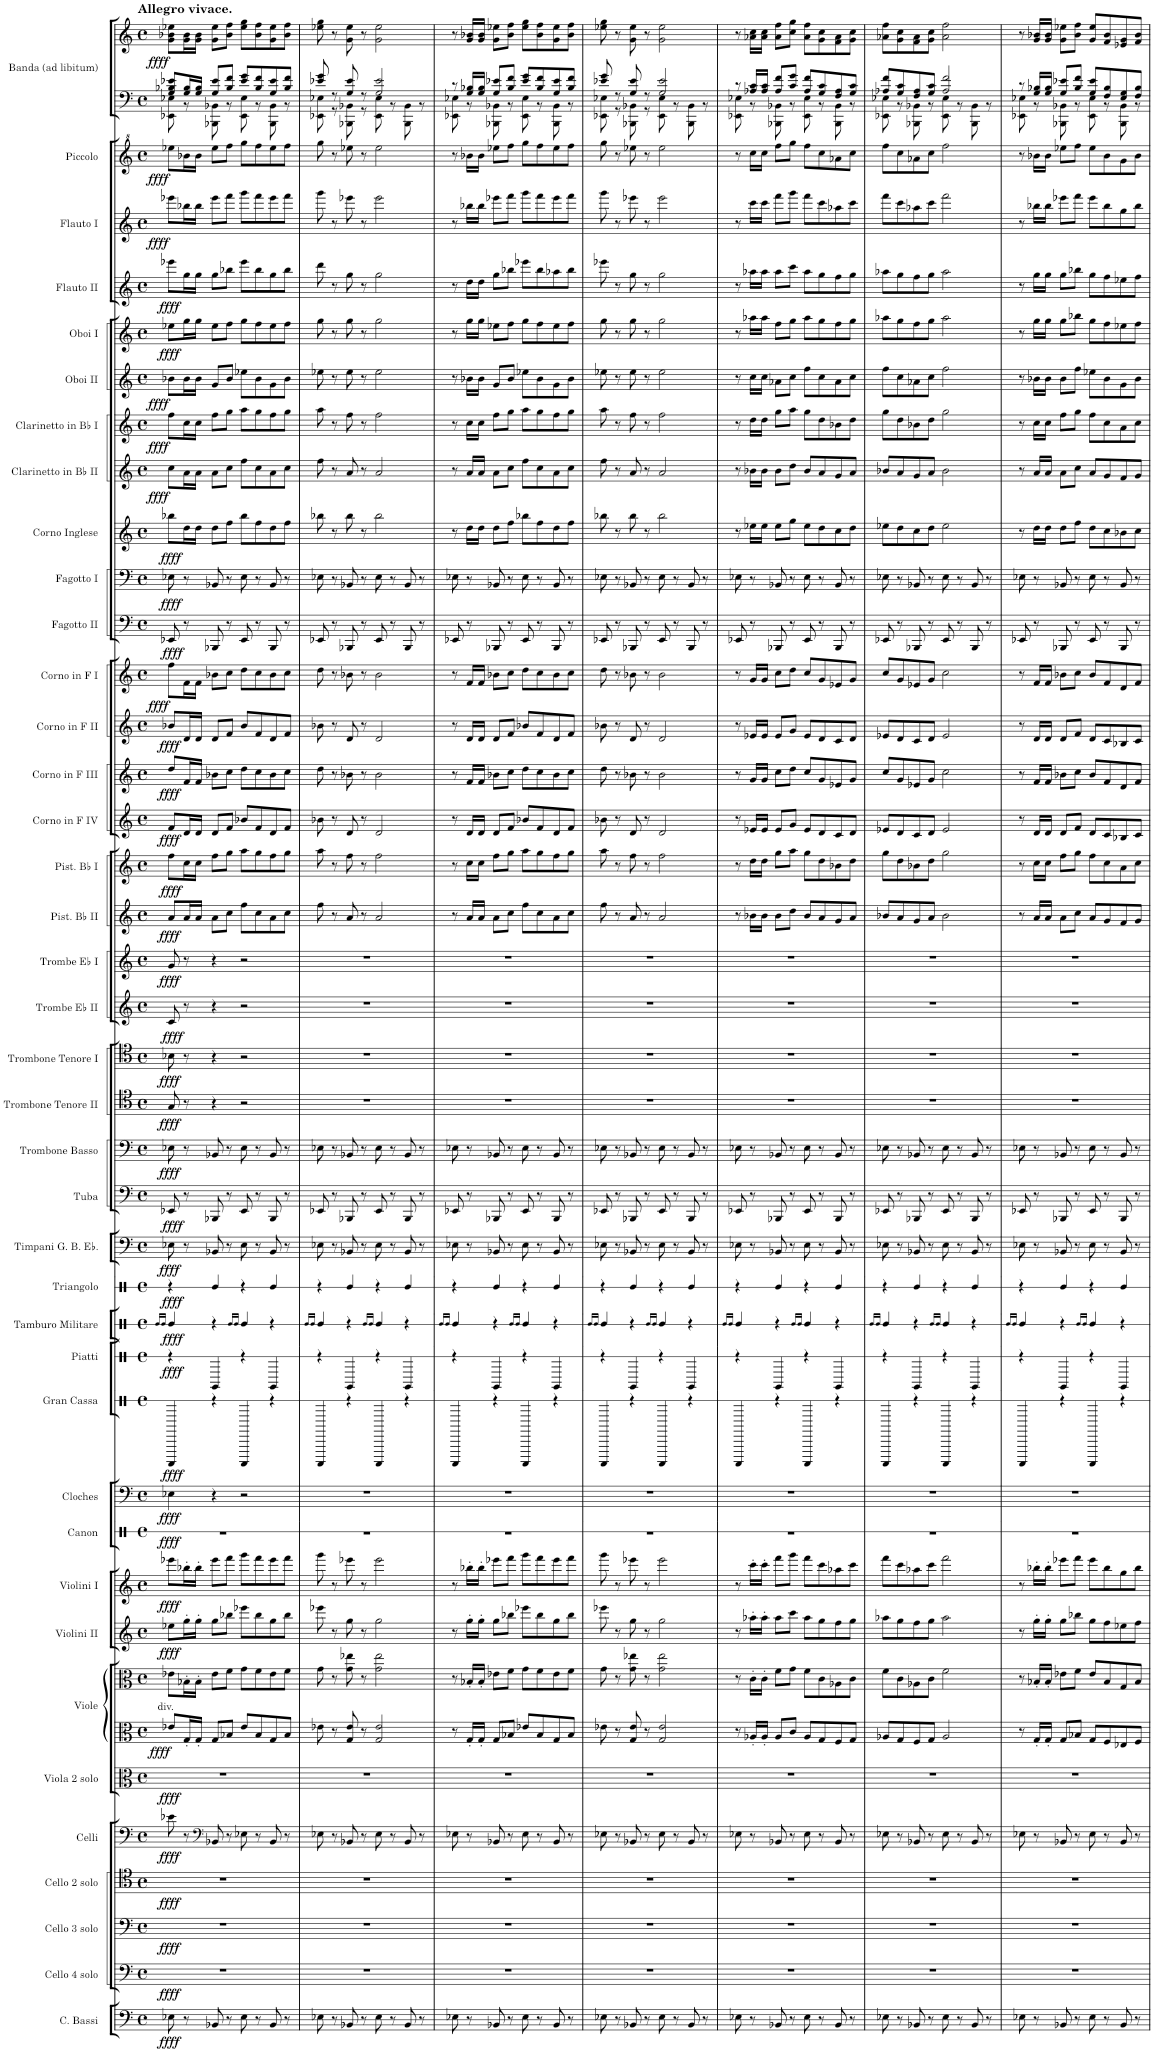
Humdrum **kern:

**kern	**dynam	**kern	**dynam	**kern	**dynam	**kern	**dynam	**kern	**dynam	**kern	**dynam	**kern	**kern	**dynam	**kern	**dynam	**kern	**dynam	**kern	**dynam	**kern	**dynam	**kern	**dynam	**kern	**dynam	**kern	**dynam	**kern	**dynam	**kern	**dynam	**kern	**dynam	**kern	**dynam	**kern	**dynam	**kern	**dynam	**kern	**dynam	**kern	**dynam	**kern	**dynam	**kern	**dynam	**kern	**dynam	**kern	**dynam	**kern	**dynam	**kern	**dynam	**kern	**dynam	**kern	**dynam	**kern	**dynam	**kern	**dynam	**kern	**dynam	**kern	**dynam	**kern	**dynam	**kern	**dynam	**kern	**dynam	**kern	**dynam	**kern	**kern	**dynam
*part39	*part39	*part38	*part38	*part37	*part37	*part36	*part36	*part35	*part35	*part34	*part34	*part33	*part33	*part33	*part32	*part32	*part31	*part31	*part30	*part30	*part29	*part29	*part28	*part28	*part27	*part27	*part26	*part26	*part25	*part25	*part24	*part24	*part23	*part23	*part22	*part22	*part21	*part21	*part20	*part20	*part19	*part19	*part18	*part18	*part17	*part17	*part16	*part16	*part15	*part15	*part14	*part14	*part13	*part13	*part12	*part12	*part11	*part11	*part10	*part10	*part9	*part9	*part8	*part8	*part7	*part7	*part6	*part6	*part5	*part5	*part4	*part4	*part3	*part3	*part2	*part2	*part1	*part1	*part1
*staff41	*staff41	*staff40	*staff40	*staff39	*staff39	*staff38	*staff38	*staff37	*staff37	*staff36	*staff36	*staff35	*staff34	*staff34/35	*staff33	*staff33	*staff32	*staff32	*staff31	*staff31	*staff30	*staff30	*staff29	*staff29	*staff28	*staff28	*staff27	*staff27	*staff26	*staff26	*staff25	*staff25	*staff24	*staff24	*staff23	*staff23	*staff22	*staff22	*staff21	*staff21	*staff20	*staff20	*staff19	*staff19	*staff18	*staff18	*staff17	*staff17	*staff16	*staff16	*staff15	*staff15	*staff14	*staff14	*staff13	*staff13	*staff12	*staff12	*staff11	*staff11	*staff10	*staff10	*staff9	*staff9	*staff8	*staff8	*staff7	*staff7	*staff6	*staff6	*staff5	*staff5	*staff4	*staff4	*staff3	*staff3	*staff2	*staff1	*staff1/2
*I"C. Bassi	*	*I"Cello 4 solo	*	*I"Cello 3 solo	*	*I"Cello 2 solo	*	*I"Celli	*	*I"Viola 2 solo	*	*I"Viole	*	*	*I"Violini II	*	*I"Violini I	*	*I"Canon	*	*I"Cloches	*	*I"Gran Cassa	*	*I"Piatti	*	*I"Tamburo Militare	*	*I"Triangolo	*	*I"Timpani G. B. Eb.	*	*I"Tuba	*	*I"Trombone Basso	*	*I"Trombone Tenore II	*	*I"Trombone Tenore I	*	*I"Trombe Eb II	*	*I"Trombe Eb I	*	*I"Pist. Bb II	*	*I"Pist. Bb I	*	*I"Corno in F IV	*	*I"Corno in F III	*	*I"Corno in F II	*	*I"Corno in F I	*	*I"Fagotto II	*	*I"Fagotto I	*	*I"Corno Inglese	*	*I"Clarinetto in Bb II	*	*I"Clarinetto in Bb I	*	*I"Oboi II	*	*I"Oboi I	*	*I"Flauto II	*	*I"Flauto I	*	*I"Piccolo	*	*I"Banda (ad libitum)	*	*
*I'C. B.	*	*I'Cello 4	*	*I'Cello 3	*	*I'Cello 2	*	*I'Celli	*	*I'Vla. 2	*	*I'Vle.	*	*	*I'Vln. II	*	*I'Vln. I	*	*I'C.	*	*I'Cl.	*	*I'G. C.	*	*I'Piatti	*	*I'Tamb. Milit.	*	*I'Trgl.	*	*I'Timp.	*	*I'Tba.	*	*I'Tbn. B.	*	*I'Tbn. T. II	*	*I'Tbn. T. I	*	*I'Tr. II	*	*I'Tr. I	*	*I'Pist. II	*	*I'Pist. I	*	*I'Corno IV	*	*I'Corno III	*	*I'Corno II	*	*I'Corno. I	*	*I'Fag. II	*	*I'Fag. I	*	*I'C. I.	*	*I'Cl. II	*	*I'Cl. I	*	*I'Ob. II	*	*I'Ob. I	*	*I'Fl. II	*	*I'Fl. I	*	*I'Picc.	*	*I'Banda	*	*
*	*	*	*	*	*	*	*	*	*	*	*	*	*	*	*	*	*	*	*stria1	*	*	*	*stria1	*	*stria1	*	*stria1	*	*stria1	*	*	*	*	*	*	*	*	*	*	*	*	*	*	*	*	*	*	*	*	*	*	*	*	*	*	*	*	*	*	*	*	*	*	*	*	*	*	*	*	*	*	*	*	*	*	*	*	*	*
*clefF4	*	*clefF4	*	*clefF4	*	*clefC4	*	*clefF4	*	*clefC3	*	*clefC3	*clefC3	*	*clefG2	*	*clefG2	*	*clefX	*	*clefF4	*	*clefX	*	*clefX	*	*clefX	*	*clefX	*	*clefF4	*	*clefF4	*	*clefF4	*	*clefC4	*	*clefC4	*	*clefG2	*	*clefG2	*	*clefG2	*	*clefG2	*	*clefG2	*	*clefG2	*	*clefG2	*	*clefG2	*	*clefF4	*	*clefF4	*	*clefG2	*	*clefG2	*	*clefG2	*	*clefG2	*	*clefG2	*	*clefG2	*	*clefG2	*	*clefG^2	*	*clefF4	*clefG2	*
*Trd7c12	*	*	*	*	*	*	*	*	*	*	*	*	*	*	*	*	*	*	*	*	*Trd-14c-24	*	*	*	*	*	*	*	*	*	*	*	*	*	*	*	*	*	*	*	*Trd-2c-3	*	*Trd-2c-3	*	*Trd1c2	*	*Trd1c2	*	*Trd4c7	*	*Trd4c7	*	*Trd4c7	*	*Trd4c7	*	*	*	*	*	*Trd4c7	*	*Trd1c2	*	*Trd1c2	*	*	*	*	*	*	*	*	*	*Trd-7c-12	*	*	*	*
*k[]	*	*k[]	*	*k[]	*	*k[]	*	*k[]	*	*k[]	*	*k[]	*k[]	*	*k[]	*	*k[]	*	*k[]	*	*k[]	*	*k[]	*	*k[]	*	*k[]	*	*k[]	*	*k[]	*	*k[]	*	*k[]	*	*k[]	*	*k[]	*	*k[]	*	*k[]	*	*k[]	*	*k[]	*	*k[]	*	*k[]	*	*k[]	*	*k[]	*	*k[]	*	*k[]	*	*k[]	*	*k[]	*	*k[]	*	*k[]	*	*k[]	*	*k[]	*	*k[]	*	*k[]	*	*k[]	*k[]	*
*M4/4	*	*M4/4	*	*M4/4	*	*M4/4	*	*M4/4	*	*M4/4	*	*M4/4	*M4/4	*	*M4/4	*	*M4/4	*	*M4/4	*	*M4/4	*	*M4/4	*	*M4/4	*	*M4/4	*	*M4/4	*	*M4/4	*	*M4/4	*	*M4/4	*	*M4/4	*	*M4/4	*	*M4/4	*	*M4/4	*	*M4/4	*	*M4/4	*	*M4/4	*	*M4/4	*	*M4/4	*	*M4/4	*	*M4/4	*	*M4/4	*	*M4/4	*	*M4/4	*	*M4/4	*	*M4/4	*	*M4/4	*	*M4/4	*	*M4/4	*	*M4/4	*	*M4/4	*M4/4	*
*met(c)	*	*met(c)	*	*met(c)	*	*met(c)	*	*met(c)	*	*met(c)	*	*met(c)	*met(c)	*	*met(c)	*	*met(c)	*	*met(c)	*	*met(c)	*	*met(c)	*	*met(c)	*	*met(c)	*	*met(c)	*	*met(c)	*	*met(c)	*	*met(c)	*	*met(c)	*	*met(c)	*	*met(c)	*	*met(c)	*	*met(c)	*	*met(c)	*	*met(c)	*	*met(c)	*	*met(c)	*	*met(c)	*	*met(c)	*	*met(c)	*	*met(c)	*	*met(c)	*	*met(c)	*	*met(c)	*	*met(c)	*	*met(c)	*	*met(c)	*	*met(c)	*	*met(c)	*met(c)	*
=1	=1	=1	=1	=1	=1	=1	=1	=1	=1	=1	=1	=1	=1	=1	=1	=1	=1	=1	=1	=1	=1	=1	=1	=1	=1	=1	=1	=1	=1	=1	=1	=1	=1	=1	=1	=1	=1	=1	=1	=1	=1	=1	=1	=1	=1	=1	=1	=1	=1	=1	=1	=1	=1	=1	=1	=1	=1	=1	=1	=1	=1	=1	=1	=1	=1	=1	=1	=1	=1	=1	=1	=1	=1	=1	=1	=1	=1	=1	=1
.	.	.	.	.	.	.	.	.	.	.	.	.	.	.	.	.	.	.	.	.	.	.	.	.	.	.	16qRe/LL	.	.	.	.	.	.	.	.	.	.	.	.	.	.	.	.	.	.	.	.	.	.	.	.	.	.	.	.	.	.	.	.	.	.	.	.	.	.	.	.	.	.	.	.	.	.	.	.	.	.	.	.
.	.	.	.	.	.	.	.	.	.	.	.	.	.	.	.	.	.	.	.	.	.	.	.	.	.	.	16qRe/JJ	.	.	.	.	.	.	.	.	.	.	.	.	.	.	.	.	.	.	.	.	.	.	.	.	.	.	.	.	.	.	.	.	.	.	.	.	.	.	.	.	.	.	.	.	.	.	.	.	.	.	.	.
*	*	*	*	*	*	*	*	*	*	*	*	*	*	*	*	*	*	*	*	*	*	*	*	*	*	*	*	*	*	*	*	*	*	*	*	*	*	*	*	*	*	*	*	*	*	*	*	*	*	*	*	*	*	*	*	*	*	*	*	*	*	*	*	*	*	*	*	*	*	*	*	*	*	*	*	*	*^	*	*
!	!	!	!	!	!	!	!	!	!	!	!	!	!	!	!	!	!	!	!	!	!	!	!	!	!	!	!	!	!	!	!	!	!	!	!	!	!	!	!	!	!	!	!	!	!	!	!	!	!	!	!	!	!	!	!	!	!	!	!	!	!	!	!	!	!	!	!	!	!	!	!	!	!	!	!	!	!	!	!LO:TX:a:B:t=Allegro vivace.	!
!	!	!	!	!	!	!	!	!	!	!	!	!LO:TX:a:t=div.	!	!	!	!	!	!	!	!	!	!	!	!	!	!	!	!	!	!	!	!	!	!	!	!	!	!	!	!	!	!	!	!	!	!	!	!	!	!	!	!	!	!	!	!	!	!	!	!	!	!	!	!	!	!	!	!	!	!	!	!	!	!	!	!	!	!	!	!
!	!LO:DY:b	!	!LO:DY:b	!	!LO:DY:b	!	!LO:DY:b	!	!LO:DY:b	!	!LO:DY:b	!	!	!LO:DY:b=2	!	!LO:DY:b	!	!LO:DY:b	!	!LO:DY:b	!	!LO:DY:b	!	!LO:DY:b	!	!LO:DY:b	!	!LO:DY:b	!	!LO:DY:b	!	!LO:DY:b	!	!LO:DY:b	!	!LO:DY:b	!	!LO:DY:b	!	!LO:DY:b	!	!LO:DY:b	!	!LO:DY:b	!	!LO:DY:b	!	!LO:DY:b	!	!LO:DY:b	!	!LO:DY:b	!	!LO:DY:b	!	!LO:DY:b	!	!LO:DY:b	!	!LO:DY:b	!	!LO:DY:b	!	!LO:DY:b	!	!LO:DY:b	!	!LO:DY:b	!	!LO:DY:b	!	!LO:DY:b	!	!LO:DY:b	!	!LO:DY:b	!	!	!	!LO:DY:b
8E-X\	ffff	1r	ffff	1r	ffff	1r	ffff	8e-X\	ffff	1r	ffff	8e-X/L	8e-X\L	ffff	8ee-X\L	ffff	8eee-X\L	ffff	1r	ffff	4E-X\	ffff	4BBB/	ffff	4r	ffff	4Re/	ffff	4r	ffff	8E-X\	ffff	8EE-X/	ffff	8E-X\	ffff	8G/	ffff	8B-X\	ffff	8c/	ffff	8g/	ffff	8a/L	ffff	8ff\L	ffff	8f/L	ffff	8dd/L	ffff	8b-X/L	ffff	8ff\L	ffff	8EE-X/	ffff	8E-X\	ffff	8bb-X\L	ffff	8cc\L	ffff	8ff\L	ffff	8b-X\L	ffff	8ee-X\L	ffff	8eee-X\L	ffff	8eee-X\L	ffff	8eee-X\L	ffff	8G/ 8B-X/ 8e-X/L	8EE-X\ 8E-X\	8g\ 8b-X\ 8ee-X\L	ffff
8r	.	.	.	.	.	.	.	8r	.	.	.	16G'/L	16B-X'\L	.	16gg'\L	.	16bb-X'\L	.	.	.	.	.	.	.	.	.	.	.	.	.	8r	.	8r	.	8r	.	8r	.	8r	.	8r	.	8r	.	16a/L	.	16cc\L	.	16d/L	.	16f/L	.	16d/L	.	16f\L	.	8r	.	8r	.	16dd\L	.	16a\L	.	16cc\L	.	16b-\L	.	16gg\L	.	16gg\L	.	16bb-X\L	.	16bb-X\L	.	16G/ 16B-/L	8r	16g\ 16b-\L	.
.	.	.	.	.	.	.	.	.	.	.	.	16G'/JJ	16B-'\JJ	.	16gg'\JJ	.	16bb-'\JJ	.	.	.	.	.	.	.	.	.	.	.	.	.	.	.	.	.	.	.	.	.	.	.	.	.	.	.	16a/JJ	.	16cc\JJ	.	16d/JJ	.	16f/JJ	.	16d/JJ	.	16f\JJ	.	.	.	.	.	16dd\JJ	.	16a\JJ	.	16cc\JJ	.	16b-\JJ	.	16gg\JJ	.	16gg\JJ	.	16bb-\JJ	.	16bb-\JJ	.	16G/ 16B-/JJ	.	16g\ 16b-\JJ	.
*	*	*	*	*	*	*	*	*clefF4	*	*	*	*	*	*	*	*	*	*	*	*	*	*	*	*	*	*	*	*	*	*	*	*	*	*	*	*	*	*	*	*	*	*	*	*	*	*	*	*	*	*	*	*	*	*	*	*	*	*	*	*	*	*	*	*	*	*	*	*	*	*	*	*	*	*	*	*	*	*	*	*
8BB-X/	.	.	.	.	.	.	.	8BB-X/	.	.	.	8G/L	8e-\L	.	8gg\L	.	8eee-\L	.	.	.	4r	.	4r	.	4A/	.	4r	.	4Re/	.	8BB-X/	.	8BBB-X/	.	8BB-X/	.	4r	.	4r	.	4r	.	4r	.	8a\L	.	8ff\L	.	8d/L	.	8b-X\L	.	8d/L	.	8b-X\L	.	8BBB-X/	.	8BB-X/	.	8dd\L	.	8a\L	.	8ff\L	.	8g/L	.	8ee-\L	.	8gg\L	.	8eee-\L	.	8eee-\L	.	8G/ 8e-/L	8BBB-X\ 8BB-X\	8g\ 8ee-\L	.
8r	.	.	.	.	.	.	.	8r	.	.	.	8B-X/J	8f\J	.	8bb-X\J	.	8fff\J	.	.	.	.	.	.	.	.	.	.	.	.	.	8r	.	8r	.	8r	.	.	.	.	.	.	.	.	.	8cc\J	.	8gg\J	.	8f/J	.	8cc\J	.	8f/J	.	8cc\J	.	8r	.	8r	.	8ff\J	.	8cc\J	.	8gg\J	.	8b-/J	.	8ff\J	.	8bb-X\J	.	8fff\J	.	8fff\J	.	8B-/ 8f/J	8r	8b-\ 8ff\J	.
.	.	.	.	.	.	.	.	.	.	.	.	.	.	.	.	.	.	.	.	.	.	.	.	.	.	.	16qRe/LL	.	.	.	.	.	.	.	.	.	.	.	.	.	.	.	.	.	.	.	.	.	.	.	.	.	.	.	.	.	.	.	.	.	.	.	.	.	.	.	.	.	.	.	.	.	.	.	.	.	.	.	.	.
.	.	.	.	.	.	.	.	.	.	.	.	.	.	.	.	.	.	.	.	.	.	.	.	.	.	.	16qRe/JJ	.	.	.	.	.	.	.	.	.	.	.	.	.	.	.	.	.	.	.	.	.	.	.	.	.	.	.	.	.	.	.	.	.	.	.	.	.	.	.	.	.	.	.	.	.	.	.	.	.	.	.	.	.
8E-\	.	.	.	.	.	.	.	8E-X\	.	.	.	8e-/L	8g\L	.	8eee-X\L	.	8ggg\L	.	.	.	2r	.	4BBB/	.	4r	.	4Re/	.	4r	.	8E-\	.	8EE-/	.	8E-\	.	2r	.	2r	.	2r	.	2r	.	8ff\L	.	8aa\L	.	8b-X/L	.	8dd\L	.	8b-/L	.	8dd\L	.	8EE-/	.	8E-\	.	8bb-\L	.	8ff\L	.	8aa\L	.	8ee-X\L	.	8gg\L	.	8eee-\L	.	8ggg\L	.	8ggg\L	.	8e-/ 8g/L	8EE-\ 8E-\	8ee-\ 8gg\L	.
8r	.	.	.	.	.	.	.	8r	.	.	.	8B-/	8f\	.	8bb-\	.	8fff\	.	.	.	.	.	.	.	.	.	.	.	.	.	8r	.	8r	.	8r	.	.	.	.	.	.	.	.	.	8cc\	.	8gg\	.	8f/	.	8cc\	.	8f/	.	8cc\	.	8r	.	8r	.	8ff\	.	8cc\	.	8gg\	.	8b-\	.	8ff\	.	8bb-\	.	8fff\	.	8fff\	.	8B-/ 8f/	8r	8b-\ 8ff\	.
8BB-/	.	.	.	.	.	.	.	8BB-/	.	.	.	8G/	8e-\	.	8gg\	.	8eee-\	.	.	.	.	.	4r	.	4A/	.	4r	.	4Re/	.	8BB-/	.	8BBB-/	.	8BB-/	.	.	.	.	.	.	.	.	.	8a\	.	8ff\	.	8d/	.	8b-\	.	8d/	.	8b-\	.	8BBB-/	.	8BB-/	.	8dd\	.	8a\	.	8ff\	.	8g\	.	8ee-\	.	8gg\	.	8eee-\	.	8eee-\	.	8G/ 8e-/	8BBB-\ 8BB-\	8g\ 8ee-\	.
8r	.	.	.	.	.	.	.	8r	.	.	.	8B-/J	8f\J	.	8bb-\J	.	8fff\J	.	.	.	.	.	.	.	.	.	.	.	.	.	8r	.	8r	.	8r	.	.	.	.	.	.	.	.	.	8cc\J	.	8gg\J	.	8f/J	.	8cc\J	.	8f/J	.	8cc\J	.	8r	.	8r	.	8ff\J	.	8cc\J	.	8gg\J	.	8b-\J	.	8ff\J	.	8bb-\J	.	8fff\J	.	8fff\J	.	8B-/ 8f/J	8r	8b-\ 8ff\J	.
=2	=2	=2	=2	=2	=2	=2	=2	=2	=2	=2	=2	=2	=2	=2	=2	=2	=2	=2	=2	=2	=2	=2	=2	=2	=2	=2	=2	=2	=2	=2	=2	=2	=2	=2	=2	=2	=2	=2	=2	=2	=2	=2	=2	=2	=2	=2	=2	=2	=2	=2	=2	=2	=2	=2	=2	=2	=2	=2	=2	=2	=2	=2	=2	=2	=2	=2	=2	=2	=2	=2	=2	=2	=2	=2	=2	=2	=2	=2	=2	=2
.	.	.	.	.	.	.	.	.	.	.	.	.	.	.	.	.	.	.	.	.	.	.	.	.	.	.	16qRe/LL	.	.	.	.	.	.	.	.	.	.	.	.	.	.	.	.	.	.	.	.	.	.	.	.	.	.	.	.	.	.	.	.	.	.	.	.	.	.	.	.	.	.	.	.	.	.	.	.	.	.	.	.	.
.	.	.	.	.	.	.	.	.	.	.	.	.	.	.	.	.	.	.	.	.	.	.	.	.	.	.	16qRe/JJ	.	.	.	.	.	.	.	.	.	.	.	.	.	.	.	.	.	.	.	.	.	.	.	.	.	.	.	.	.	.	.	.	.	.	.	.	.	.	.	.	.	.	.	.	.	.	.	.	.	.	.	.	.
8E-X\	.	1r	.	1r	.	1r	.	8E-X\	.	1r	.	8e-X\	8g\	.	8eee-X\	.	8ggg\	.	1r	.	1r	.	4BBB/	.	4r	.	4Re/	.	4r	.	8E-X\	.	8EE-X/	.	8E-X\	.	1r	.	1r	.	1r	.	1r	.	8ff\	.	8aa\	.	8b-X\	.	8dd\	.	8b-X\	.	8dd\	.	8EE-X/	.	8E-X\	.	8bb-X\	.	8ff\	.	8aa\	.	8ee-X\	.	8gg\	.	8ddd\	.	8ggg\	.	8ggg\	.	8e-X/ 8g/	8EE-X\ 8E-X\	8ee-X\ 8gg\	.
8r	.	.	.	.	.	.	.	8r	.	.	.	8r	8r	.	8r	.	8r	.	.	.	.	.	.	.	.	.	.	.	.	.	8r	.	8r	.	8r	.	.	.	.	.	.	.	.	.	8r	.	8r	.	8r	.	8r	.	8r	.	8r	.	8r	.	8r	.	8r	.	8r	.	8r	.	8r	.	8r	.	8r	.	8r	.	8r	.	8r	8r	8r	.
8BB-X/	.	.	.	.	.	.	.	8BB-X/	.	.	.	8G/ 8e-/	8g\ 8ee-X\	.	8gg\	.	8eee-X\	.	.	.	.	.	4r	.	4A/	.	4r	.	4Re/	.	8BB-X/	.	8BBB-X/	.	8BB-X/	.	.	.	.	.	.	.	.	.	8a/	.	8ff\	.	8d/	.	8b-X\	.	8d/	.	8b-X\	.	8BBB-X/	.	8BB-X/	.	8bb-\	.	8a/	.	8ff\	.	8ee-\	.	8gg\	.	8gg\	.	8eee-X\	.	8eee-X\	.	8G/ 8e-/	8BBB-X\ 8BB-X\	8g\ 8ee-\	.
8r	.	.	.	.	.	.	.	8r	.	.	.	8r	8r	.	8r	.	8r	.	.	.	.	.	.	.	.	.	.	.	.	.	8r	.	8r	.	8r	.	.	.	.	.	.	.	.	.	8r	.	8r	.	8r	.	8r	.	8r	.	8r	.	8r	.	8r	.	8r	.	8r	.	8r	.	8r	.	8r	.	8r	.	8r	.	8r	.	8r	8r	8r	.
.	.	.	.	.	.	.	.	.	.	.	.	.	.	.	.	.	.	.	.	.	.	.	.	.	.	.	16qRe/LL	.	.	.	.	.	.	.	.	.	.	.	.	.	.	.	.	.	.	.	.	.	.	.	.	.	.	.	.	.	.	.	.	.	.	.	.	.	.	.	.	.	.	.	.	.	.	.	.	.	.	.	.	.
.	.	.	.	.	.	.	.	.	.	.	.	.	.	.	.	.	.	.	.	.	.	.	.	.	.	.	16qRe/JJ	.	.	.	.	.	.	.	.	.	.	.	.	.	.	.	.	.	.	.	.	.	.	.	.	.	.	.	.	.	.	.	.	.	.	.	.	.	.	.	.	.	.	.	.	.	.	.	.	.	.	.	.	.
8E-\	.	.	.	.	.	.	.	8E-\	.	.	.	2G/ 2e-/	2g\ 2ee-\	.	2gg\	.	2eee-\	.	.	.	.	.	4BBB/	.	4r	.	4Re/	.	4r	.	8E-\	.	8EE-/	.	8E-\	.	.	.	.	.	.	.	.	.	2a/	.	2ff\	.	2d/	.	2b-\	.	2d/	.	2b-\	.	8EE-/	.	8E-\	.	2bb-\	.	2a/	.	2ff\	.	2ee-\	.	2gg\	.	2gg\	.	2eee-\	.	2eee-\	.	2G/ 2e-/	8EE-\ 8E-\	2g\ 2ee-\	.
8r	.	.	.	.	.	.	.	8r	.	.	.	.	.	.	.	.	.	.	.	.	.	.	.	.	.	.	.	.	.	.	8r	.	8r	.	8r	.	.	.	.	.	.	.	.	.	.	.	.	.	.	.	.	.	.	.	.	.	8r	.	8r	.	.	.	.	.	.	.	.	.	.	.	.	.	.	.	.	.	.	8r	.	.
8BB-/	.	.	.	.	.	.	.	8BB-/	.	.	.	.	.	.	.	.	.	.	.	.	.	.	4r	.	4A/	.	4r	.	4Re/	.	8BB-/	.	8BBB-/	.	8BB-/	.	.	.	.	.	.	.	.	.	.	.	.	.	.	.	.	.	.	.	.	.	8BBB-/	.	8BB-/	.	.	.	.	.	.	.	.	.	.	.	.	.	.	.	.	.	.	8BBB-\ 8BB-\	.	.
8r	.	.	.	.	.	.	.	8r	.	.	.	.	.	.	.	.	.	.	.	.	.	.	.	.	.	.	.	.	.	.	8r	.	8r	.	8r	.	.	.	.	.	.	.	.	.	.	.	.	.	.	.	.	.	.	.	.	.	8r	.	8r	.	.	.	.	.	.	.	.	.	.	.	.	.	.	.	.	.	.	8r	.	.
=3	=3	=3	=3	=3	=3	=3	=3	=3	=3	=3	=3	=3	=3	=3	=3	=3	=3	=3	=3	=3	=3	=3	=3	=3	=3	=3	=3	=3	=3	=3	=3	=3	=3	=3	=3	=3	=3	=3	=3	=3	=3	=3	=3	=3	=3	=3	=3	=3	=3	=3	=3	=3	=3	=3	=3	=3	=3	=3	=3	=3	=3	=3	=3	=3	=3	=3	=3	=3	=3	=3	=3	=3	=3	=3	=3	=3	=3	=3	=3	=3
.	.	.	.	.	.	.	.	.	.	.	.	.	.	.	.	.	.	.	.	.	.	.	.	.	.	.	16qRe/LL	.	.	.	.	.	.	.	.	.	.	.	.	.	.	.	.	.	.	.	.	.	.	.	.	.	.	.	.	.	.	.	.	.	.	.	.	.	.	.	.	.	.	.	.	.	.	.	.	.	.	.	.	.
.	.	.	.	.	.	.	.	.	.	.	.	.	.	.	.	.	.	.	.	.	.	.	.	.	.	.	16qRe/JJ	.	.	.	.	.	.	.	.	.	.	.	.	.	.	.	.	.	.	.	.	.	.	.	.	.	.	.	.	.	.	.	.	.	.	.	.	.	.	.	.	.	.	.	.	.	.	.	.	.	.	.	.	.
8E-X\	.	1r	.	1r	.	1r	.	8E-X\	.	1r	.	8r	8r	.	8r	.	8r	.	1r	.	1r	.	4BBB/	.	4r	.	4Re/	.	4r	.	8E-X\	.	8EE-X/	.	8E-X\	.	1r	.	1r	.	1r	.	1r	.	8r	.	8r	.	8r	.	8r	.	8r	.	8r	.	8EE-X/	.	8E-X\	.	8r	.	8r	.	8r	.	8r	.	8r	.	8r	.	8r	.	8r	.	8r	8EE-X\ 8E-X\	8r	.
8r	.	.	.	.	.	.	.	8r	.	.	.	16G'/LL	16B-X'/LL	.	16gg'\LL	.	16bb-X'\LL	.	.	.	.	.	.	.	.	.	.	.	.	.	8r	.	8r	.	8r	.	.	.	.	.	.	.	.	.	16a/LL	.	16cc\LL	.	16d/LL	.	16f/LL	.	16d/LL	.	16f/LL	.	8r	.	8r	.	16dd\LL	.	16a/LL	.	16cc\LL	.	16b-X\LL	.	16gg\LL	.	16dd\LL	.	16bb-X\LL	.	16bb-X\LL	.	16G/ 16B-X/LL	8r	16g/ 16b-X/LL	.
.	.	.	.	.	.	.	.	.	.	.	.	16G'/JJ	16B-'/JJ	.	16gg'\JJ	.	16bb-'\JJ	.	.	.	.	.	.	.	.	.	.	.	.	.	.	.	.	.	.	.	.	.	.	.	.	.	.	.	16a/JJ	.	16cc\JJ	.	16d/JJ	.	16f/JJ	.	16d/JJ	.	16f/JJ	.	.	.	.	.	16dd\JJ	.	16a/JJ	.	16cc\JJ	.	16b-\JJ	.	16gg\JJ	.	16dd\JJ	.	16bb-\JJ	.	16bb-\JJ	.	16G/ 16B-/JJ	.	16g/ 16b-/JJ	.
8BB-X/	.	.	.	.	.	.	.	8BB-X/	.	.	.	8G/L	8e-X\L	.	8gg\L	.	8eee-X\L	.	.	.	.	.	4r	.	4A/	.	4r	.	4Re/	.	8BB-X/	.	8BBB-X/	.	8BB-X/	.	.	.	.	.	.	.	.	.	8a\L	.	8ff\L	.	8d/L	.	8b-X\L	.	8d/L	.	8b-X\L	.	8BBB-X/	.	8BB-X/	.	8dd\L	.	8a\L	.	8ff\L	.	8g/L	.	8ee-X\L	.	8gg\L	.	8eee-X\L	.	8eee-X\L	.	8G/ 8e-X/L	8BBB-X\ 8BB-X\	8g\ 8ee-X\L	.
8r	.	.	.	.	.	.	.	8r	.	.	.	8B-X/J	8f\J	.	8bb-X\J	.	8fff\J	.	.	.	.	.	.	.	.	.	.	.	.	.	8r	.	8r	.	8r	.	.	.	.	.	.	.	.	.	8cc\J	.	8gg\J	.	8f/J	.	8cc\J	.	8f/J	.	8cc\J	.	8r	.	8r	.	8ff\J	.	8cc\J	.	8gg\J	.	8b-/J	.	8ff\J	.	8bb-X\J	.	8fff\J	.	8fff\J	.	8B-/ 8f/J	8r	8b-\ 8ff\J	.
.	.	.	.	.	.	.	.	.	.	.	.	.	.	.	.	.	.	.	.	.	.	.	.	.	.	.	16qRe/LL	.	.	.	.	.	.	.	.	.	.	.	.	.	.	.	.	.	.	.	.	.	.	.	.	.	.	.	.	.	.	.	.	.	.	.	.	.	.	.	.	.	.	.	.	.	.	.	.	.	.	.	.	.
.	.	.	.	.	.	.	.	.	.	.	.	.	.	.	.	.	.	.	.	.	.	.	.	.	.	.	16qRe/JJ	.	.	.	.	.	.	.	.	.	.	.	.	.	.	.	.	.	.	.	.	.	.	.	.	.	.	.	.	.	.	.	.	.	.	.	.	.	.	.	.	.	.	.	.	.	.	.	.	.	.	.	.	.
8E-\	.	.	.	.	.	.	.	8E-\	.	.	.	8e-X/L	8g\L	.	8eee-X\L	.	8ggg\L	.	.	.	.	.	4BBB/	.	4r	.	4Re/	.	4r	.	8E-\	.	8EE-/	.	8E-\	.	.	.	.	.	.	.	.	.	8ff\L	.	8aa\L	.	8b-X/L	.	8dd\L	.	8b-X/L	.	8dd\L	.	8EE-/	.	8E-\	.	8bb-X\L	.	8ff\L	.	8aa\L	.	8ee-X\L	.	8gg\L	.	8eee-X\L	.	8ggg\L	.	8ggg\L	.	8e-/ 8g/L	8EE-\ 8E-\	8ee-\ 8gg\L	.
8r	.	.	.	.	.	.	.	8r	.	.	.	8B-/	8f\	.	8bb-\	.	8fff\	.	.	.	.	.	.	.	.	.	.	.	.	.	8r	.	8r	.	8r	.	.	.	.	.	.	.	.	.	8cc\	.	8gg\	.	8f/	.	8cc\	.	8f/	.	8cc\	.	8r	.	8r	.	8ff\	.	8cc\	.	8gg\	.	8b-\	.	8ff\	.	8bb-\	.	8fff\	.	8fff\	.	8B-/ 8f/	8r	8b-\ 8ff\	.
8BB-/	.	.	.	.	.	.	.	8BB-/	.	.	.	8G/	8e-\	.	8gg\	.	8eee-\	.	.	.	.	.	4r	.	4A/	.	4r	.	4Re/	.	8BB-/	.	8BBB-/	.	8BB-/	.	.	.	.	.	.	.	.	.	8a\	.	8ff\	.	8d/	.	8b-\	.	8d/	.	8b-\	.	8BBB-/	.	8BB-/	.	8dd\	.	8a\	.	8ff\	.	8g\	.	8ee-\	.	8aa-X\	.	8eee-\	.	8eee-\	.	8G/ 8e-/	8BBB-\ 8BB-\	8g\ 8ee-\	.
8r	.	.	.	.	.	.	.	8r	.	.	.	8B-/J	8f\J	.	8bb-\J	.	8fff\J	.	.	.	.	.	.	.	.	.	.	.	.	.	8r	.	8r	.	8r	.	.	.	.	.	.	.	.	.	8cc\J	.	8gg\J	.	8f/J	.	8cc\J	.	8f/J	.	8cc\J	.	8r	.	8r	.	8ff\J	.	8cc\J	.	8gg\J	.	8b-\J	.	8ff\J	.	8bb-\J	.	8fff\J	.	8fff\J	.	8B-/ 8f/J	8r	8b-\ 8ff\J	.
=4	=4	=4	=4	=4	=4	=4	=4	=4	=4	=4	=4	=4	=4	=4	=4	=4	=4	=4	=4	=4	=4	=4	=4	=4	=4	=4	=4	=4	=4	=4	=4	=4	=4	=4	=4	=4	=4	=4	=4	=4	=4	=4	=4	=4	=4	=4	=4	=4	=4	=4	=4	=4	=4	=4	=4	=4	=4	=4	=4	=4	=4	=4	=4	=4	=4	=4	=4	=4	=4	=4	=4	=4	=4	=4	=4	=4	=4	=4	=4	=4
.	.	.	.	.	.	.	.	.	.	.	.	.	.	.	.	.	.	.	.	.	.	.	.	.	.	.	16qRe/LL	.	.	.	.	.	.	.	.	.	.	.	.	.	.	.	.	.	.	.	.	.	.	.	.	.	.	.	.	.	.	.	.	.	.	.	.	.	.	.	.	.	.	.	.	.	.	.	.	.	.	.	.	.
.	.	.	.	.	.	.	.	.	.	.	.	.	.	.	.	.	.	.	.	.	.	.	.	.	.	.	16qRe/JJ	.	.	.	.	.	.	.	.	.	.	.	.	.	.	.	.	.	.	.	.	.	.	.	.	.	.	.	.	.	.	.	.	.	.	.	.	.	.	.	.	.	.	.	.	.	.	.	.	.	.	.	.	.
8E-X\	.	1r	.	1r	.	1r	.	8E-X\	.	1r	.	8e-X\	8g\	.	8eee-X\	.	8ggg\	.	1r	.	1r	.	4BBB/	.	4r	.	4Re/	.	4r	.	8E-X\	.	8EE-X/	.	8E-X\	.	1r	.	1r	.	1r	.	1r	.	8ff\	.	8aa\	.	8b-X\	.	8dd\	.	8b-X\	.	8dd\	.	8EE-X/	.	8E-X\	.	8bb-X\	.	8ff\	.	8aa\	.	8ee-X\	.	8gg\	.	8eee-X\	.	8ggg\	.	8ggg\	.	8e-X/ 8g/	8EE-X\ 8E-X\	8ee-X\ 8gg\	.
8r	.	.	.	.	.	.	.	8r	.	.	.	8r	8r	.	8r	.	8r	.	.	.	.	.	.	.	.	.	.	.	.	.	8r	.	8r	.	8r	.	.	.	.	.	.	.	.	.	8r	.	8r	.	8r	.	8r	.	8r	.	8r	.	8r	.	8r	.	8r	.	8r	.	8r	.	8r	.	8r	.	8r	.	8r	.	8r	.	8r	8r	8r	.
8BB-X/	.	.	.	.	.	.	.	8BB-X/	.	.	.	8G/ 8e-/	8g\ 8ee-X\	.	8gg\	.	8eee-X\	.	.	.	.	.	4r	.	4A/	.	4r	.	4Re/	.	8BB-X/	.	8BBB-X/	.	8BB-X/	.	.	.	.	.	.	.	.	.	8a/	.	8ff\	.	8d/	.	8b-X\	.	8d/	.	8b-X\	.	8BBB-X/	.	8BB-X/	.	8bb-\	.	8a/	.	8ff\	.	8ee-\	.	8gg\	.	8gg\	.	8eee-X\	.	8eee-X\	.	8G/ 8e-/	8BBB-X\ 8BB-X\	8g\ 8ee-\	.
8r	.	.	.	.	.	.	.	8r	.	.	.	8r	8r	.	8r	.	8r	.	.	.	.	.	.	.	.	.	.	.	.	.	8r	.	8r	.	8r	.	.	.	.	.	.	.	.	.	8r	.	8r	.	8r	.	8r	.	8r	.	8r	.	8r	.	8r	.	8r	.	8r	.	8r	.	8r	.	8r	.	8r	.	8r	.	8r	.	8r	8r	8r	.
.	.	.	.	.	.	.	.	.	.	.	.	.	.	.	.	.	.	.	.	.	.	.	.	.	.	.	16qRe/LL	.	.	.	.	.	.	.	.	.	.	.	.	.	.	.	.	.	.	.	.	.	.	.	.	.	.	.	.	.	.	.	.	.	.	.	.	.	.	.	.	.	.	.	.	.	.	.	.	.	.	.	.	.
.	.	.	.	.	.	.	.	.	.	.	.	.	.	.	.	.	.	.	.	.	.	.	.	.	.	.	16qRe/JJ	.	.	.	.	.	.	.	.	.	.	.	.	.	.	.	.	.	.	.	.	.	.	.	.	.	.	.	.	.	.	.	.	.	.	.	.	.	.	.	.	.	.	.	.	.	.	.	.	.	.	.	.	.
8E-\	.	.	.	.	.	.	.	8E-\	.	.	.	2G/ 2e-/	2g\ 2ee-\	.	2gg\	.	2eee-\	.	.	.	.	.	4BBB/	.	4r	.	4Re/	.	4r	.	8E-\	.	8EE-/	.	8E-\	.	.	.	.	.	.	.	.	.	2a/	.	2ff\	.	2d/	.	2b-\	.	2d/	.	2b-\	.	8EE-/	.	8E-\	.	2bb-\	.	2a/	.	2ff\	.	2ee-\	.	2gg\	.	2gg\	.	2eee-\	.	2eee-\	.	2G/ 2e-/	8EE-\ 8E-\	2g\ 2ee-\	.
8r	.	.	.	.	.	.	.	8r	.	.	.	.	.	.	.	.	.	.	.	.	.	.	.	.	.	.	.	.	.	.	8r	.	8r	.	8r	.	.	.	.	.	.	.	.	.	.	.	.	.	.	.	.	.	.	.	.	.	8r	.	8r	.	.	.	.	.	.	.	.	.	.	.	.	.	.	.	.	.	.	8r	.	.
8BB-/	.	.	.	.	.	.	.	8BB-/	.	.	.	.	.	.	.	.	.	.	.	.	.	.	4r	.	4A/	.	4r	.	4Re/	.	8BB-/	.	8BBB-/	.	8BB-/	.	.	.	.	.	.	.	.	.	.	.	.	.	.	.	.	.	.	.	.	.	8BBB-/	.	8BB-/	.	.	.	.	.	.	.	.	.	.	.	.	.	.	.	.	.	.	8BBB-\ 8BB-\	.	.
8r	.	.	.	.	.	.	.	8r	.	.	.	.	.	.	.	.	.	.	.	.	.	.	.	.	.	.	.	.	.	.	8r	.	8r	.	8r	.	.	.	.	.	.	.	.	.	.	.	.	.	.	.	.	.	.	.	.	.	8r	.	8r	.	.	.	.	.	.	.	.	.	.	.	.	.	.	.	.	.	.	8r	.	.
=5	=5	=5	=5	=5	=5	=5	=5	=5	=5	=5	=5	=5	=5	=5	=5	=5	=5	=5	=5	=5	=5	=5	=5	=5	=5	=5	=5	=5	=5	=5	=5	=5	=5	=5	=5	=5	=5	=5	=5	=5	=5	=5	=5	=5	=5	=5	=5	=5	=5	=5	=5	=5	=5	=5	=5	=5	=5	=5	=5	=5	=5	=5	=5	=5	=5	=5	=5	=5	=5	=5	=5	=5	=5	=5	=5	=5	=5	=5	=5	=5
.	.	.	.	.	.	.	.	.	.	.	.	.	.	.	.	.	.	.	.	.	.	.	.	.	.	.	16qRe/LL	.	.	.	.	.	.	.	.	.	.	.	.	.	.	.	.	.	.	.	.	.	.	.	.	.	.	.	.	.	.	.	.	.	.	.	.	.	.	.	.	.	.	.	.	.	.	.	.	.	.	.	.	.
.	.	.	.	.	.	.	.	.	.	.	.	.	.	.	.	.	.	.	.	.	.	.	.	.	.	.	16qRe/JJ	.	.	.	.	.	.	.	.	.	.	.	.	.	.	.	.	.	.	.	.	.	.	.	.	.	.	.	.	.	.	.	.	.	.	.	.	.	.	.	.	.	.	.	.	.	.	.	.	.	.	.	.	.
8E-X\	.	1r	.	1r	.	1r	.	8E-X\	.	1r	.	8r	8r	.	8r	.	8r	.	1r	.	1r	.	4BBB/	.	4r	.	4Re/	.	4r	.	8E-X\	.	8EE-X/	.	8E-X\	.	1r	.	1r	.	1r	.	1r	.	8r	.	8r	.	8r	.	8r	.	8r	.	8r	.	8EE-X/	.	8E-X\	.	8r	.	8r	.	8r	.	8r	.	8r	.	8r	.	8r	.	8r	.	8r	8EE-X\ 8E-X\	8r	.
8r	.	.	.	.	.	.	.	8r	.	.	.	16A-X'/LL	16c'\LL	.	16aa-X'\LL	.	16ccc'\LL	.	.	.	.	.	.	.	.	.	.	.	.	.	8r	.	8r	.	8r	.	.	.	.	.	.	.	.	.	16b-X\LL	.	16dd\LL	.	16e-X/LL	.	16g/LL	.	16e-X/LL	.	16g/LL	.	8r	.	8r	.	16ee-X\LL	.	16b-X\LL	.	16dd\LL	.	16cc\LL	.	16aa-X\LL	.	16aa-X\LL	.	16ccc\LL	.	16ccc\LL	.	16A-X/ 16c/LL	8r	16a-X\ 16cc\LL	.
.	.	.	.	.	.	.	.	.	.	.	.	16A-'/JJ	16c'\JJ	.	16aa-'\JJ	.	16ccc'\JJ	.	.	.	.	.	.	.	.	.	.	.	.	.	.	.	.	.	.	.	.	.	.	.	.	.	.	.	16b-\JJ	.	16dd\JJ	.	16e-/JJ	.	16g/JJ	.	16e-/JJ	.	16g/JJ	.	.	.	.	.	16ee-\JJ	.	16b-\JJ	.	16dd\JJ	.	16cc\JJ	.	16aa-\JJ	.	16aa-\JJ	.	16ccc\JJ	.	16ccc\JJ	.	16A-/ 16c/JJ	.	16a-\ 16cc\JJ	.
8BB-X/	.	.	.	.	.	.	.	8BB-X/	.	.	.	8A-/L	8f\L	.	8aa-\L	.	8fff\L	.	.	.	.	.	4r	.	4A/	.	4r	.	4Re/	.	8BB-X/	.	8BBB-X/	.	8BB-X/	.	.	.	.	.	.	.	.	.	8b-\L	.	8gg\L	.	8e-/L	.	8cc\L	.	8e-/L	.	8cc\L	.	8BBB-X/	.	8BB-X/	.	8ee-\L	.	8b-\L	.	8gg\L	.	8a-X\L	.	8ff\L	.	8aa-\L	.	8fff\L	.	8fff\L	.	8A-/ 8f/L	8BBB-X\ 8BB-X\	8a-\ 8ff\L	.
8r	.	.	.	.	.	.	.	8r	.	.	.	8c/J	8g\J	.	8ccc\J	.	8ggg\J	.	.	.	.	.	.	.	.	.	.	.	.	.	8r	.	8r	.	8r	.	.	.	.	.	.	.	.	.	8dd\J	.	8aa\J	.	8g/J	.	8dd\J	.	8g/J	.	8dd\J	.	8r	.	8r	.	8gg\J	.	8dd\J	.	8aa\J	.	8cc\J	.	8gg\J	.	8ccc\J	.	8ggg\J	.	8ggg\J	.	8c/ 8g/J	8r	8cc\ 8gg\J	.
.	.	.	.	.	.	.	.	.	.	.	.	.	.	.	.	.	.	.	.	.	.	.	.	.	.	.	16qRe/LL	.	.	.	.	.	.	.	.	.	.	.	.	.	.	.	.	.	.	.	.	.	.	.	.	.	.	.	.	.	.	.	.	.	.	.	.	.	.	.	.	.	.	.	.	.	.	.	.	.	.	.	.	.
.	.	.	.	.	.	.	.	.	.	.	.	.	.	.	.	.	.	.	.	.	.	.	.	.	.	.	16qRe/JJ	.	.	.	.	.	.	.	.	.	.	.	.	.	.	.	.	.	.	.	.	.	.	.	.	.	.	.	.	.	.	.	.	.	.	.	.	.	.	.	.	.	.	.	.	.	.	.	.	.	.	.	.	.
8E-\	.	.	.	.	.	.	.	8E-\	.	.	.	8A-/L	8f\L	.	8aa-\L	.	8fff\L	.	.	.	.	.	4BBB/	.	4r	.	4Re/	.	4r	.	8E-\	.	8EE-/	.	8E-\	.	.	.	.	.	.	.	.	.	8b-/L	.	8gg\L	.	8e-/L	.	8cc/L	.	8e-/L	.	8cc/L	.	8EE-/	.	8E-\	.	8ee-\L	.	8b-/L	.	8gg\L	.	8ff\L	.	8aa-\L	.	8aa-\L	.	8fff\L	.	8fff\L	.	8A-/ 8f/L	8EE-\ 8E-\	8a-\ 8ff\L	.
8r	.	.	.	.	.	.	.	8r	.	.	.	8G/	8c\	.	8gg\	.	8ccc\	.	.	.	.	.	.	.	.	.	.	.	.	.	8r	.	8r	.	8r	.	.	.	.	.	.	.	.	.	8a/	.	8dd\	.	8d/	.	8g/	.	8d/	.	8g/	.	8r	.	8r	.	8dd\	.	8a/	.	8dd\	.	8cc\	.	8gg\	.	8gg\	.	8ccc\	.	8ccc\	.	8G/ 8c/	8r	8g\ 8cc\	.
8BB-/	.	.	.	.	.	.	.	8BB-/	.	.	.	8F/	8A-X\	.	8ff\	.	8aa-X\	.	.	.	.	.	4r	.	4A/	.	4r	.	4Re/	.	8BB-/	.	8BBB-/	.	8BB-/	.	.	.	.	.	.	.	.	.	8g/	.	8b-X\	.	8c/	.	8e-X/	.	8c/	.	8e-X/	.	8BBB-/	.	8BB-/	.	8cc\	.	8g/	.	8b-X\	.	8a-\	.	8ff\	.	8ff\	.	8aa-X\	.	8aa-X\	.	8F/ 8A-/	8BBB-\ 8BB-\	8f\ 8a-\	.
8r	.	.	.	.	.	.	.	8r	.	.	.	8G/J	8c\J	.	8gg\J	.	8ccc\J	.	.	.	.	.	.	.	.	.	.	.	.	.	8r	.	8r	.	8r	.	.	.	.	.	.	.	.	.	8a/J	.	8dd\J	.	8d/J	.	8g/J	.	8d/J	.	8g/J	.	8r	.	8r	.	8dd\J	.	8a/J	.	8dd\J	.	8cc\J	.	8gg\J	.	8gg\J	.	8ccc\J	.	8ccc\J	.	8G/ 8c/J	8r	8g\ 8cc\J	.
=6	=6	=6	=6	=6	=6	=6	=6	=6	=6	=6	=6	=6	=6	=6	=6	=6	=6	=6	=6	=6	=6	=6	=6	=6	=6	=6	=6	=6	=6	=6	=6	=6	=6	=6	=6	=6	=6	=6	=6	=6	=6	=6	=6	=6	=6	=6	=6	=6	=6	=6	=6	=6	=6	=6	=6	=6	=6	=6	=6	=6	=6	=6	=6	=6	=6	=6	=6	=6	=6	=6	=6	=6	=6	=6	=6	=6	=6	=6	=6	=6
.	.	.	.	.	.	.	.	.	.	.	.	.	.	.	.	.	.	.	.	.	.	.	.	.	.	.	16qRe/LL	.	.	.	.	.	.	.	.	.	.	.	.	.	.	.	.	.	.	.	.	.	.	.	.	.	.	.	.	.	.	.	.	.	.	.	.	.	.	.	.	.	.	.	.	.	.	.	.	.	.	.	.	.
.	.	.	.	.	.	.	.	.	.	.	.	.	.	.	.	.	.	.	.	.	.	.	.	.	.	.	16qRe/JJ	.	.	.	.	.	.	.	.	.	.	.	.	.	.	.	.	.	.	.	.	.	.	.	.	.	.	.	.	.	.	.	.	.	.	.	.	.	.	.	.	.	.	.	.	.	.	.	.	.	.	.	.	.
8E-X\	.	1r	.	1r	.	1r	.	8E-X\	.	1r	.	8A-X/L	8f\L	.	8aa-X\L	.	8fff\L	.	1r	.	1r	.	4BBB/	.	4r	.	4Re/	.	4r	.	8E-X\	.	8EE-X/	.	8E-X\	.	1r	.	1r	.	1r	.	1r	.	8b-X/L	.	8gg\L	.	8e-X/L	.	8cc/L	.	8e-X/L	.	8cc/L	.	8EE-X/	.	8E-X\	.	8ee-X\L	.	8b-X/L	.	8gg\L	.	8ff\L	.	8aa-X\L	.	8aa-X\L	.	8fff\L	.	8fff\L	.	8A-X/ 8f/L	8EE-X\ 8E-X\	8a-X\ 8ff\L	.
8r	.	.	.	.	.	.	.	8r	.	.	.	8G/	8c\	.	8gg\	.	8ccc\	.	.	.	.	.	.	.	.	.	.	.	.	.	8r	.	8r	.	8r	.	.	.	.	.	.	.	.	.	8a/	.	8dd\	.	8d/	.	8g/	.	8d/	.	8g/	.	8r	.	8r	.	8dd\	.	8a/	.	8dd\	.	8cc\	.	8gg\	.	8gg\	.	8ccc\	.	8ccc\	.	8G/ 8c/	8r	8g\ 8cc\	.
8BB-X/	.	.	.	.	.	.	.	8BB-X/	.	.	.	8F/	8A-X\	.	8ff\	.	8aa-X\	.	.	.	.	.	4r	.	4A/	.	4r	.	4Re/	.	8BB-X/	.	8BBB-X/	.	8BB-X/	.	.	.	.	.	.	.	.	.	8g/	.	8b-X\	.	8c/	.	8e-X/	.	8c/	.	8e-X/	.	8BBB-X/	.	8BB-X/	.	8cc\	.	8g/	.	8b-X\	.	8a-X\	.	8ff\	.	8ff\	.	8aa-X\	.	8aa-X\	.	8F/ 8A-/	8BBB-X\ 8BB-X\	8f\ 8a-\	.
8r	.	.	.	.	.	.	.	8r	.	.	.	8G/J	8c\J	.	8gg\J	.	8ccc\J	.	.	.	.	.	.	.	.	.	.	.	.	.	8r	.	8r	.	8r	.	.	.	.	.	.	.	.	.	8a/J	.	8dd\J	.	8d/J	.	8g/J	.	8d/J	.	8g/J	.	8r	.	8r	.	8dd\J	.	8a/J	.	8dd\J	.	8cc\J	.	8gg\J	.	8gg\J	.	8ccc\J	.	8ccc\J	.	8G/ 8c/J	8r	8g\ 8cc\J	.
.	.	.	.	.	.	.	.	.	.	.	.	.	.	.	.	.	.	.	.	.	.	.	.	.	.	.	16qRe/LL	.	.	.	.	.	.	.	.	.	.	.	.	.	.	.	.	.	.	.	.	.	.	.	.	.	.	.	.	.	.	.	.	.	.	.	.	.	.	.	.	.	.	.	.	.	.	.	.	.	.	.	.	.
.	.	.	.	.	.	.	.	.	.	.	.	.	.	.	.	.	.	.	.	.	.	.	.	.	.	.	16qRe/JJ	.	.	.	.	.	.	.	.	.	.	.	.	.	.	.	.	.	.	.	.	.	.	.	.	.	.	.	.	.	.	.	.	.	.	.	.	.	.	.	.	.	.	.	.	.	.	.	.	.	.	.	.	.
8E-\	.	.	.	.	.	.	.	8E-\	.	.	.	2A-/	2f\	.	2aa-\	.	2fff\	.	.	.	.	.	4BBB/	.	4r	.	4Re/	.	4r	.	8E-\	.	8EE-/	.	8E-\	.	.	.	.	.	.	.	.	.	2b-\	.	2gg\	.	2e-/	.	2cc\	.	2e-/	.	2cc\	.	8EE-/	.	8E-\	.	2ee-\	.	2b-\	.	2gg\	.	2ff\	.	2aa-\	.	2aa-\	.	2fff\	.	2fff\	.	2A-/ 2f/	8EE-\ 8E-\	2a-\ 2ff\	.
8r	.	.	.	.	.	.	.	8r	.	.	.	.	.	.	.	.	.	.	.	.	.	.	.	.	.	.	.	.	.	.	8r	.	8r	.	8r	.	.	.	.	.	.	.	.	.	.	.	.	.	.	.	.	.	.	.	.	.	8r	.	8r	.	.	.	.	.	.	.	.	.	.	.	.	.	.	.	.	.	.	8r	.	.
8BB-/	.	.	.	.	.	.	.	8BB-/	.	.	.	.	.	.	.	.	.	.	.	.	.	.	4r	.	4A/	.	4r	.	4Re/	.	8BB-/	.	8BBB-/	.	8BB-/	.	.	.	.	.	.	.	.	.	.	.	.	.	.	.	.	.	.	.	.	.	8BBB-/	.	8BB-/	.	.	.	.	.	.	.	.	.	.	.	.	.	.	.	.	.	.	8BBB-\ 8BB-\	.	.
8r	.	.	.	.	.	.	.	8r	.	.	.	.	.	.	.	.	.	.	.	.	.	.	.	.	.	.	.	.	.	.	8r	.	8r	.	8r	.	.	.	.	.	.	.	.	.	.	.	.	.	.	.	.	.	.	.	.	.	8r	.	8r	.	.	.	.	.	.	.	.	.	.	.	.	.	.	.	.	.	.	8r	.	.
=7	=7	=7	=7	=7	=7	=7	=7	=7	=7	=7	=7	=7	=7	=7	=7	=7	=7	=7	=7	=7	=7	=7	=7	=7	=7	=7	=7	=7	=7	=7	=7	=7	=7	=7	=7	=7	=7	=7	=7	=7	=7	=7	=7	=7	=7	=7	=7	=7	=7	=7	=7	=7	=7	=7	=7	=7	=7	=7	=7	=7	=7	=7	=7	=7	=7	=7	=7	=7	=7	=7	=7	=7	=7	=7	=7	=7	=7	=7	=7	=7
.	.	.	.	.	.	.	.	.	.	.	.	.	.	.	.	.	.	.	.	.	.	.	.	.	.	.	16qRe/LL	.	.	.	.	.	.	.	.	.	.	.	.	.	.	.	.	.	.	.	.	.	.	.	.	.	.	.	.	.	.	.	.	.	.	.	.	.	.	.	.	.	.	.	.	.	.	.	.	.	.	.	.	.
.	.	.	.	.	.	.	.	.	.	.	.	.	.	.	.	.	.	.	.	.	.	.	.	.	.	.	16qRe/JJ	.	.	.	.	.	.	.	.	.	.	.	.	.	.	.	.	.	.	.	.	.	.	.	.	.	.	.	.	.	.	.	.	.	.	.	.	.	.	.	.	.	.	.	.	.	.	.	.	.	.	.	.	.
8E-X\	.	1r	.	1r	.	1r	.	8E-X\	.	1r	.	8r	8r	.	8r	.	8r	.	1r	.	1r	.	4BBB/	.	4r	.	4Re/	.	4r	.	8E-X\	.	8EE-X/	.	8E-X\	.	1r	.	1r	.	1r	.	1r	.	8r	.	8r	.	8r	.	8r	.	8r	.	8r	.	8EE-X/	.	8E-X\	.	8r	.	8r	.	8r	.	8r	.	8r	.	8r	.	8r	.	8r	.	8r	8EE-X\ 8E-X\	8r	.
8r	.	.	.	.	.	.	.	8r	.	.	.	16G'/LL	16B-X'/LL	.	16gg'\LL	.	16bb-X'\LL	.	.	.	.	.	.	.	.	.	.	.	.	.	8r	.	8r	.	8r	.	.	.	.	.	.	.	.	.	16a/LL	.	16cc\LL	.	16d/LL	.	16f/LL	.	16d/LL	.	16f/LL	.	8r	.	8r	.	16dd\LL	.	16a/LL	.	16cc\LL	.	16b-X\LL	.	16gg\LL	.	16gg\LL	.	16bb-X\LL	.	16bb-X\LL	.	16G/ 16B-X/LL	8r	16g/ 16b-X/LL	.
.	.	.	.	.	.	.	.	.	.	.	.	16G'/JJ	16B-'/JJ	.	16gg'\JJ	.	16bb-'\JJ	.	.	.	.	.	.	.	.	.	.	.	.	.	.	.	.	.	.	.	.	.	.	.	.	.	.	.	16a/JJ	.	16cc\JJ	.	16d/JJ	.	16f/JJ	.	16d/JJ	.	16f/JJ	.	.	.	.	.	16dd\JJ	.	16a/JJ	.	16cc\JJ	.	16b-\JJ	.	16gg\JJ	.	16gg\JJ	.	16bb-\JJ	.	16bb-\JJ	.	16G/ 16B-/JJ	.	16g/ 16b-/JJ	.
8BB-X/	.	.	.	.	.	.	.	8BB-X/	.	.	.	8G/L	8e-X\L	.	8gg\L	.	8eee-X\L	.	.	.	.	.	4r	.	4A/	.	4r	.	4Re/	.	8BB-X/	.	8BBB-X/	.	8BB-X/	.	.	.	.	.	.	.	.	.	8a\L	.	8ff\L	.	8d/L	.	8b-X\L	.	8d/L	.	8b-X\L	.	8BBB-X/	.	8BB-X/	.	8dd\L	.	8a\L	.	8ff\L	.	8b-\L	.	8gg\L	.	8gg\L	.	8eee-X\L	.	8eee-X\L	.	8G/ 8e-X/L	8BBB-X\ 8BB-X\	8g\ 8ee-X\L	.
8r	.	.	.	.	.	.	.	8r	.	.	.	8B-X/J	8f\J	.	8bb-X\J	.	8fff\J	.	.	.	.	.	.	.	.	.	.	.	.	.	8r	.	8r	.	8r	.	.	.	.	.	.	.	.	.	8cc\J	.	8gg\J	.	8f/J	.	8cc\J	.	8f/J	.	8cc\J	.	8r	.	8r	.	8ff\J	.	8cc\J	.	8gg\J	.	8ff\J	.	8bb-X\J	.	8bb-X\J	.	8fff\J	.	8fff\J	.	8B-/ 8f/J	8r	8b-\ 8ff\J	.
.	.	.	.	.	.	.	.	.	.	.	.	.	.	.	.	.	.	.	.	.	.	.	.	.	.	.	16qRe/LL	.	.	.	.	.	.	.	.	.	.	.	.	.	.	.	.	.	.	.	.	.	.	.	.	.	.	.	.	.	.	.	.	.	.	.	.	.	.	.	.	.	.	.	.	.	.	.	.	.	.	.	.	.
.	.	.	.	.	.	.	.	.	.	.	.	.	.	.	.	.	.	.	.	.	.	.	.	.	.	.	16qRe/JJ	.	.	.	.	.	.	.	.	.	.	.	.	.	.	.	.	.	.	.	.	.	.	.	.	.	.	.	.	.	.	.	.	.	.	.	.	.	.	.	.	.	.	.	.	.	.	.	.	.	.	.	.	.
8E-\	.	.	.	.	.	.	.	8E-\	.	.	.	8G/L	8e-/L	.	8gg\L	.	8eee-\L	.	.	.	.	.	4BBB/	.	4r	.	4Re/	.	4r	.	8E-\	.	8EE-/	.	8E-\	.	.	.	.	.	.	.	.	.	8a/L	.	8ff\L	.	8d/L	.	8b-/L	.	8d/L	.	8b-/L	.	8EE-/	.	8E-\	.	8dd\L	.	8a/L	.	8ff\L	.	8ee-X\L	.	8gg\L	.	8gg\L	.	8eee-\L	.	8eee-\L	.	8G/ 8e-/L	8EE-\ 8E-\	8g/ 8ee-/L	.
8r	.	.	.	.	.	.	.	8r	.	.	.	8F/	8B-/	.	8ff\	.	8bb-\	.	.	.	.	.	.	.	.	.	.	.	.	.	8r	.	8r	.	8r	.	.	.	.	.	.	.	.	.	8g/	.	8cc\	.	8c/	.	8f/	.	8c/	.	8f/	.	8r	.	8r	.	8cc\	.	8g/	.	8cc\	.	8b-\	.	8ff\	.	8ff\	.	8bb-\	.	8bb-\	.	8F/ 8B-/	8r	8f/ 8b-/	.
8BB-/	.	.	.	.	.	.	.	8BB-/	.	.	.	8E-X/	8G/	.	8ee-X\	.	8gg\	.	.	.	.	.	4r	.	4A/	.	4r	.	4Re/	.	8BB-/	.	8BBB-/	.	8BB-/	.	.	.	.	.	.	.	.	.	8f/	.	8a\	.	8B-X/	.	8d/	.	8B-X/	.	8d/	.	8BBB-/	.	8BB-/	.	8b-X\	.	8f/	.	8a\	.	8g\	.	8ee-X\	.	8ee-X\	.	8gg\	.	8gg\	.	8E-/ 8G/	8BBB-\ 8BB-\	8e-X/ 8g/	.
8r	.	.	.	.	.	.	.	8r	.	.	.	8F/J	8B-/J	.	8ff\J	.	8bb-\J	.	.	.	.	.	.	.	.	.	.	.	.	.	8r	.	8r	.	8r	.	.	.	.	.	.	.	.	.	8g/J	.	8cc\J	.	8c/J	.	8f/J	.	8c/J	.	8f/J	.	8r	.	8r	.	8cc\J	.	8g/J	.	8cc\J	.	8b-\J	.	8ff\J	.	8ff\J	.	8bb-\J	.	8bb-\J	.	8F/ 8B-/J	8r	8f/ 8b-/J	.
*	*	*	*	*	*	*	*	*	*	*	*	*	*	*	*	*	*	*	*	*	*	*	*	*	*	*	*	*	*	*	*	*	*	*	*	*	*	*	*	*	*	*	*	*	*	*	*	*	*	*	*	*	*	*	*	*	*	*	*	*	*	*	*	*	*	*	*	*	*	*	*	*	*	*	*	*	*v	*v	*	*
=	=	=	=	=	=	=	=	=	=	=	=	=	=	=	=	=	=	=	=	=	=	=	=	=	=	=	=	=	=	=	=	=	=	=	=	=	=	=	=	=	=	=	=	=	=	=	=	=	=	=	=	=	=	=	=	=	=	=	=	=	=	=	=	=	=	=	=	=	=	=	=	=	=	=	=	=	=	=	=
*-	*-	*-	*-	*-	*-	*-	*-	*-	*-	*-	*-	*-	*-	*-	*-	*-	*-	*-	*-	*-	*-	*-	*-	*-	*-	*-	*-	*-	*-	*-	*-	*-	*-	*-	*-	*-	*-	*-	*-	*-	*-	*-	*-	*-	*-	*-	*-	*-	*-	*-	*-	*-	*-	*-	*-	*-	*-	*-	*-	*-	*-	*-	*-	*-	*-	*-	*-	*-	*-	*-	*-	*-	*-	*-	*-	*-	*-	*-	*-
